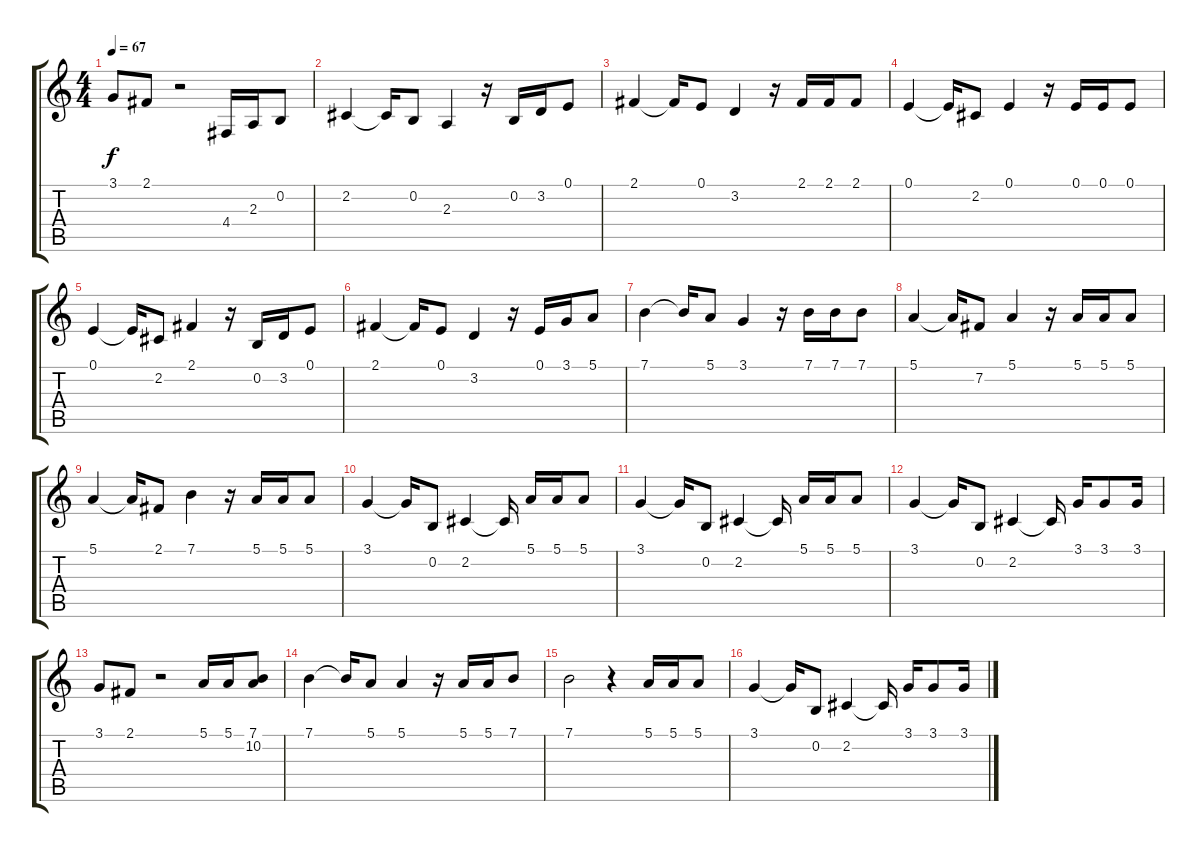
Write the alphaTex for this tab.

\track "" {instrument musicbox}
\staff {score tabs}
\tuning (E4 B3 G3 D3 A2 E2) {hide}
\ts (4 4)
\tempo 67
\clef g2
\ks c
3.1.8{dy f} 2.1.8 r.2 4.4.16 2.3.16 0.2.8 |
2.2.4 2.2{t}.16 0.2.8 2.3.4 r.16 0.2.16 3.2.16 0.1.8 |
2.1.4 2.1{t}.16 0.1.8 3.2.4 r.16 2.1.16 2.1.16 2.1.8 |
0.1.4 0.1{t}.16 2.2.8 0.1.4 r.16 0.1.16 0.1.16 0.1.8 |
0.1.4 0.1{t}.16 2.2.8 2.1.4 r.16 0.2.16 3.2.16 0.1.8 |
2.1.4 2.1{t}.16 0.1.8 3.2.4 r.16 0.1.16 3.1.16 5.1.8 |
7.1.4 7.1{t}.16 5.1.8 3.1.4 r.16 7.1.16 7.1.16 7.1.8 |
5.1.4 5.1{t}.16 7.2.8 5.1.4 r.16 5.1.16 5.1.16 5.1.8 |
5.1.4 5.1{t}.16 2.1.8 7.1.4 r.16 5.1.16 5.1.16 5.1.8 |
3.1.4 3.1{t}.16 0.2.8 2.2.4 2.2{t}.16 5.1.16 5.1.16 5.1.8 |
3.1.4 3.1{t}.16 0.2.8 2.2.4 2.2{t}.16 5.1.16 5.1.16 5.1.8 |
3.1.4 3.1{t}.16 0.2.8 2.2.4 2.2{t}.16 3.1.16 3.1.8 3.1.16 |
3.1.8 2.1.8 r.2 5.1.16 5.1.16 (7.1 10.2).8 |
7.1.4 7.1{t}.16 5.1.8 5.1.4 r.16 5.1.16 5.1.16 7.1.8 |
7.1.2 r.4 5.1.16 5.1.16 5.1.8 |
3.1.4 3.1{t}.16 0.2.8 2.2.4 2.2{t}.16 3.1.16 3.1.8 3.1.16
